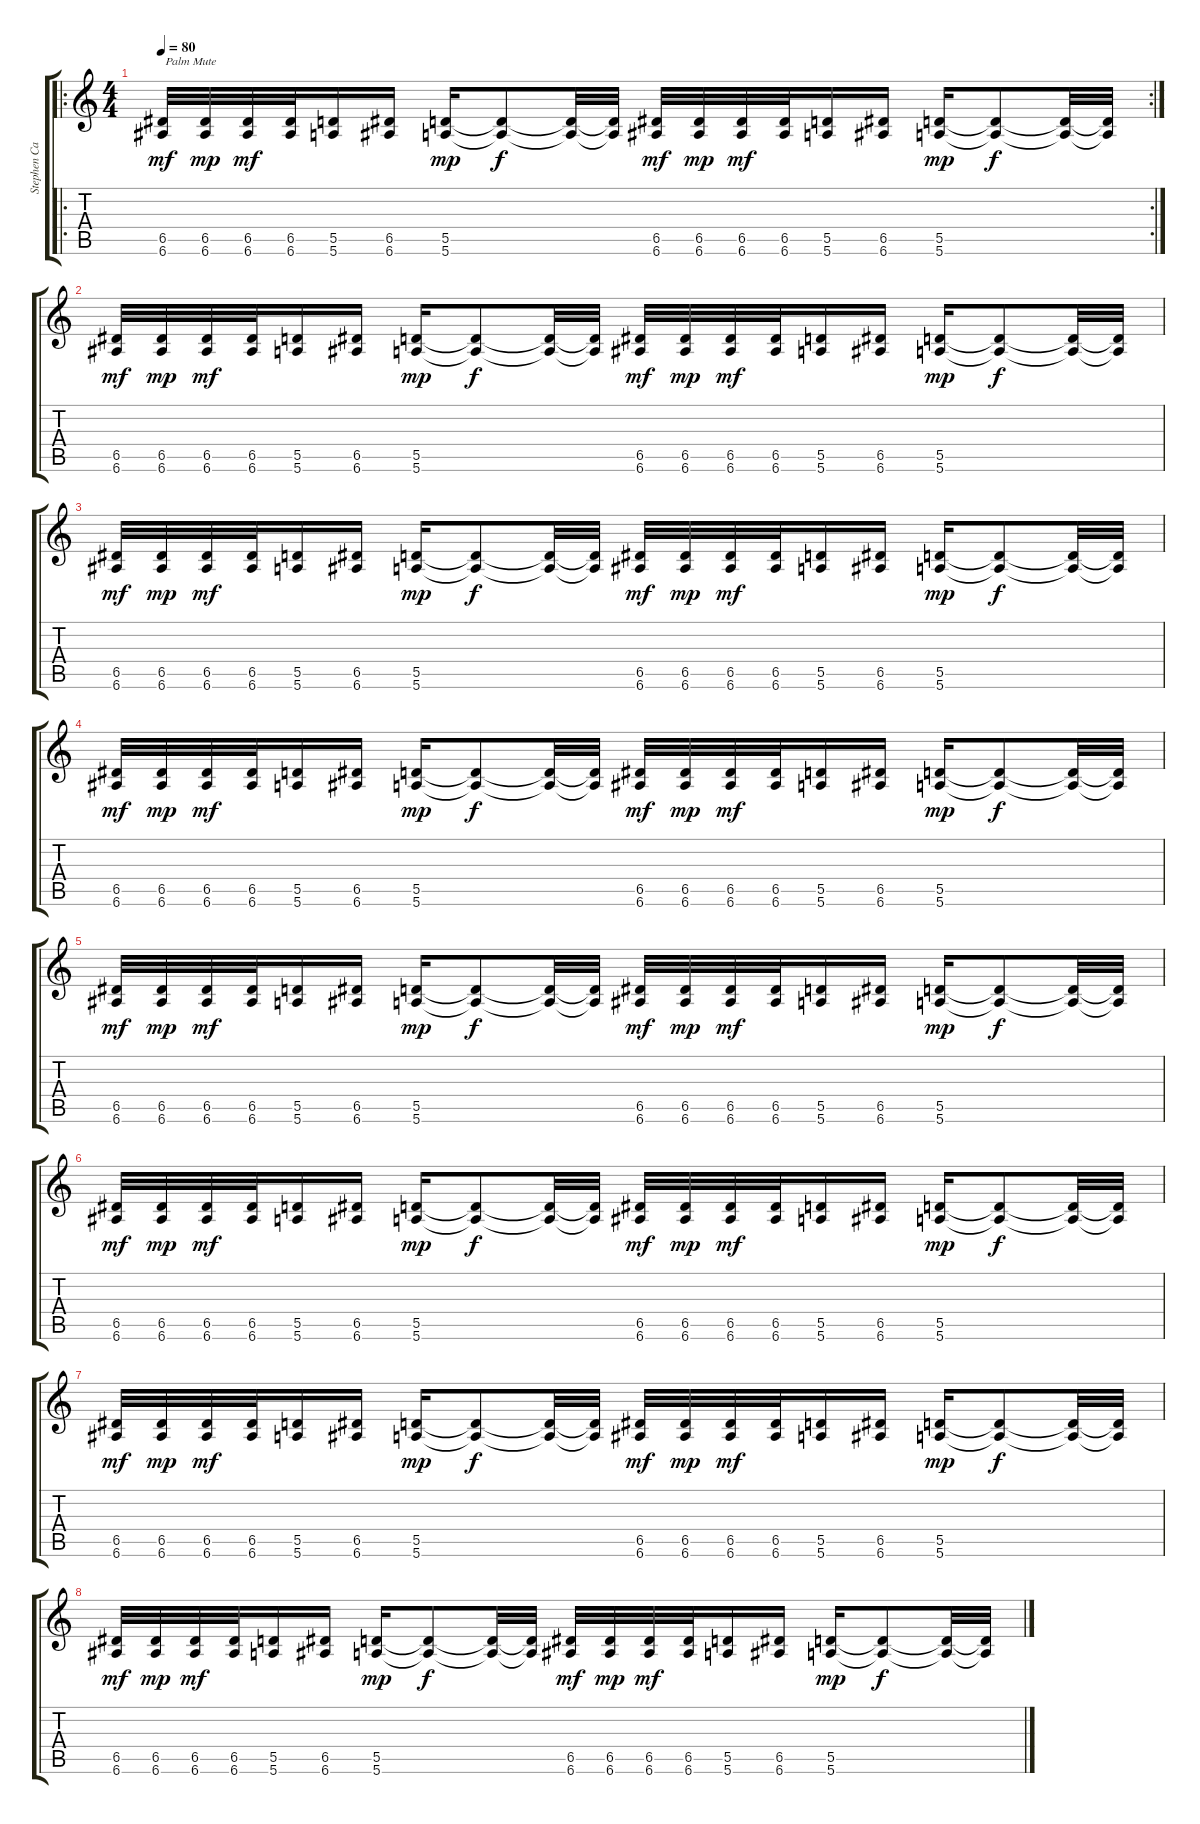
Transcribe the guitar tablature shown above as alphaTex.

\track ("Stephen Carpenter" "Stephen Ca") {instrument distortionguitar}
\staff {score tabs}
\tuning (E4 B3 G3 D3 A2 E2) {hide}
\ro
\rc 2
\ts (4 4)
\tempo 80
\clef g2
\ks c
(6.5 6.6).32{txt " Palm Mute" dy mf instrument distortionguitar} (6.5 6.6).32{dy mp} (6.5 6.6).32{dy mf} (6.5 6.6).32 (5.5 5.6).16 (6.5 6.6).16 (5.5 5.6).16{dy mp} (5.5{t} 5.6{t}).8{dy f} (5.5{t} 5.6{t}).32 (5.5{t} 5.6{t}).32 (6.5 6.6).32{dy mf} (6.5 6.6).32{dy mp} (6.5 6.6).32{dy mf} (6.5 6.6).32 (5.5 5.6).16 (6.5 6.6).16 (5.5 5.6).16{dy mp} (5.5{t} 5.6{t}).8{dy f} (5.5{t} 5.6{t}).32 (5.5{t} 5.6{t}).32 |
(6.5 6.6).32{dy mf} (6.5 6.6).32{dy mp} (6.5 6.6).32{dy mf} (6.5 6.6).32 (5.5 5.6).16 (6.5 6.6).16 (5.5 5.6).16{dy mp} (5.5{t} 5.6{t}).8{dy f} (5.5{t} 5.6{t}).32 (5.5{t} 5.6{t}).32 (6.5 6.6).32{dy mf} (6.5 6.6).32{dy mp} (6.5 6.6).32{dy mf} (6.5 6.6).32 (5.5 5.6).16 (6.5 6.6).16 (5.5 5.6).16{dy mp} (5.5{t} 5.6{t}).8{dy f} (5.5{t} 5.6{t}).32 (5.5{t} 5.6{t}).32 |
(6.5 6.6).32{dy mf} (6.5 6.6).32{dy mp} (6.5 6.6).32{dy mf} (6.5 6.6).32 (5.5 5.6).16 (6.5 6.6).16 (5.5 5.6).16{dy mp} (5.5{t} 5.6{t}).8{dy f} (5.5{t} 5.6{t}).32 (5.5{t} 5.6{t}).32 (6.5 6.6).32{dy mf} (6.5 6.6).32{dy mp} (6.5 6.6).32{dy mf} (6.5 6.6).32 (5.5 5.6).16 (6.5 6.6).16 (5.5 5.6).16{dy mp} (5.5{t} 5.6{t}).8{dy f} (5.5{t} 5.6{t}).32 (5.5{t} 5.6{t}).32 |
(6.5 6.6).32{dy mf} (6.5 6.6).32{dy mp} (6.5 6.6).32{dy mf} (6.5 6.6).32 (5.5 5.6).16 (6.5 6.6).16 (5.5 5.6).16{dy mp} (5.5{t} 5.6{t}).8{dy f} (5.5{t} 5.6{t}).32 (5.5{t} 5.6{t}).32 (6.5 6.6).32{dy mf} (6.5 6.6).32{dy mp} (6.5 6.6).32{dy mf} (6.5 6.6).32 (5.5 5.6).16 (6.5 6.6).16 (5.5 5.6).16{dy mp} (5.5{t} 5.6{t}).8{dy f} (5.5{t} 5.6{t}).32 (5.5{t} 5.6{t}).32 |
(6.5 6.6).32{dy mf} (6.5 6.6).32{dy mp} (6.5 6.6).32{dy mf} (6.5 6.6).32 (5.5 5.6).16 (6.5 6.6).16 (5.5 5.6).16{dy mp} (5.5{t} 5.6{t}).8{dy f} (5.5{t} 5.6{t}).32 (5.5{t} 5.6{t}).32 (6.5 6.6).32{dy mf} (6.5 6.6).32{dy mp} (6.5 6.6).32{dy mf} (6.5 6.6).32 (5.5 5.6).16 (6.5 6.6).16 (5.5 5.6).16{dy mp} (5.5{t} 5.6{t}).8{dy f} (5.5{t} 5.6{t}).32 (5.5{t} 5.6{t}).32 |
(6.5 6.6).32{dy mf} (6.5 6.6).32{dy mp} (6.5 6.6).32{dy mf} (6.5 6.6).32 (5.5 5.6).16 (6.5 6.6).16 (5.5 5.6).16{dy mp} (5.5{t} 5.6{t}).8{dy f} (5.5{t} 5.6{t}).32 (5.5{t} 5.6{t}).32 (6.5 6.6).32{dy mf} (6.5 6.6).32{dy mp} (6.5 6.6).32{dy mf} (6.5 6.6).32 (5.5 5.6).16 (6.5 6.6).16 (5.5 5.6).16{dy mp} (5.5{t} 5.6{t}).8{dy f} (5.5{t} 5.6{t}).32 (5.5{t} 5.6{t}).32 |
(6.5 6.6).32{dy mf} (6.5 6.6).32{dy mp} (6.5 6.6).32{dy mf} (6.5 6.6).32 (5.5 5.6).16 (6.5 6.6).16 (5.5 5.6).16{dy mp} (5.5{t} 5.6{t}).8{dy f} (5.5{t} 5.6{t}).32 (5.5{t} 5.6{t}).32 (6.5 6.6).32{dy mf} (6.5 6.6).32{dy mp} (6.5 6.6).32{dy mf} (6.5 6.6).32 (5.5 5.6).16 (6.5 6.6).16 (5.5 5.6).16{dy mp} (5.5{t} 5.6{t}).8{dy f} (5.5{t} 5.6{t}).32 (5.5{t} 5.6{t}).32 |
(6.5 6.6).32{dy mf} (6.5 6.6).32{dy mp} (6.5 6.6).32{dy mf} (6.5 6.6).32 (5.5 5.6).16 (6.5 6.6).16 (5.5 5.6).16{dy mp} (5.5{t} 5.6{t}).8{dy f} (5.5{t} 5.6{t}).32 (5.5{t} 5.6{t}).32 (6.5 6.6).32{dy mf} (6.5 6.6).32{dy mp} (6.5 6.6).32{dy mf} (6.5 6.6).32 (5.5 5.6).16 (6.5 6.6).16 (5.5 5.6).16{dy mp} (5.5{t} 5.6{t}).8{dy f} (5.5{t} 5.6{t}).32 (5.5{t} 5.6{t}).32
